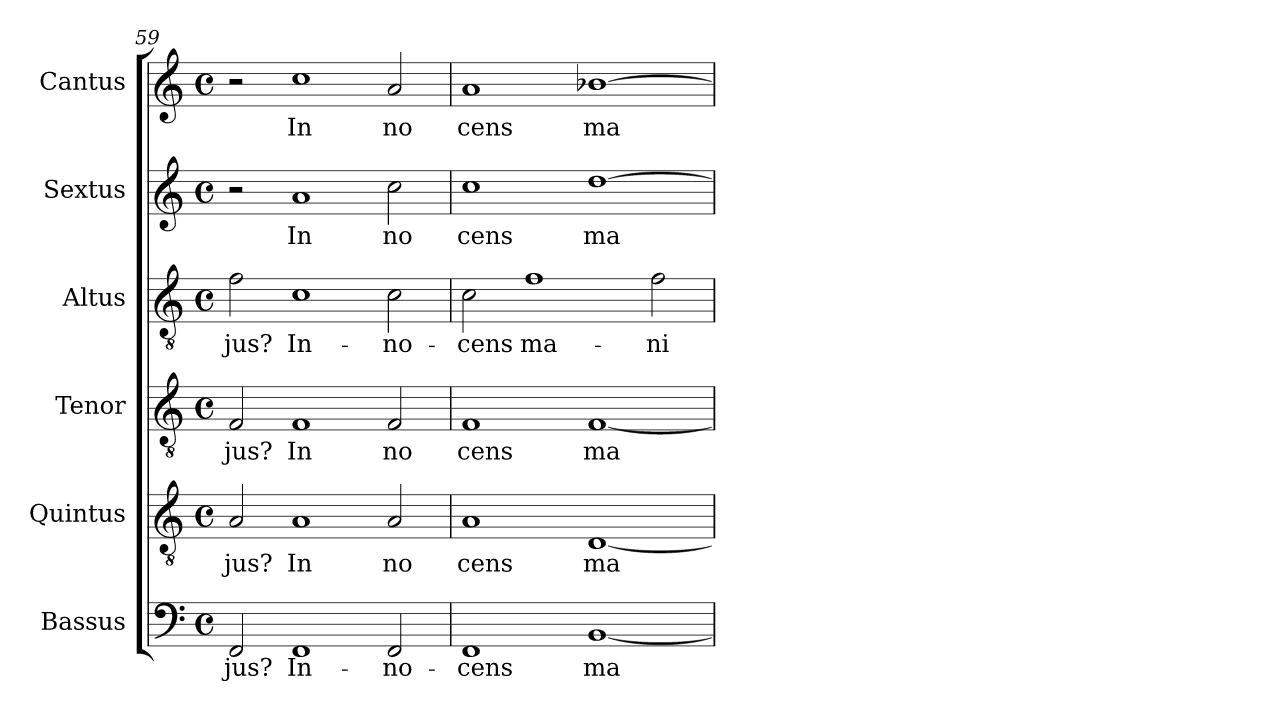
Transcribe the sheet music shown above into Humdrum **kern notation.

**kern	**text	**kern	**text	**kern	**text	**kern	**text	**kern	**text	**kern	**text
*part6	*part6	*part5	*part5	*part4	*part4	*part3	*part3	*part2	*part2	*part1	*part1
*staff6	*staff6	*staff5	*staff5	*staff4	*staff4	*staff3	*staff3	*staff2	*staff2	*staff1	*staff1
*I"Bassus	*	*I"Quintus	*	*I"Tenor	*	*I"Altus	*	*I"Sextus	*	*I"Cantus	*
*clefF4	*	*clefGv2	*	*clefGv2	*	*clefGv2	*	*clefG2	*	*clefG2	*
*M4/4	*	*M4/4	*	*M4/4	*	*M4/4	*	*M4/4	*	*M4/4	*
*met(c)	*	*met(c)	*	*met(c)	*	*met(c)	*	*met(c)	*	*met(c)	*
=59	=59	=59	=59	=59	=59	=59	=59	=59	=59	=59	=59
!	!LO:LY:b:cj	!	!LO:LY:b:cj	!	!LO:LY:b:cj	!	!LO:LY:b:cj	!	!	!	!
2FF/	-jus?	2A/	jus?	2F/	jus?	2f\	-jus?	2r	.	2r	.
!	!LO:LY:b:cj	!	!LO:LY:b:cj	!	!LO:LY:b:cj	!	!LO:LY:b:cj	!	!LO:LY:b:cj	!	!LO:LY:b:cj
1FF	In-	1A	In	1F	In	1c	In-	1a	In	1cc	In
!	!LO:LY:b:cj	!	!LO:LY:b:cj	!	!LO:LY:b:cj	!	!LO:LY:b:cj	!	!LO:LY:b:cj	!	!LO:LY:b:cj
2FF/	-no-	2A/	no	2F/	no	2c\	-no-	2cc\	no	2a/	no
=60	=60	=60	=60	=60	=60	=60	=60	=60	=60	=60	=60
!	!LO:LY:b:cj	!	!LO:LY:b:cj	!	!LO:LY:b:cj	!	!LO:LY:b:cj	!	!LO:LY:b:cj	!	!LO:LY:b:cj
1FF	-cens	1A	cens	1F	cens	2c\	-cens	1cc	cens	1a	cens
!	!	!	!	!	!	!	!LO:LY:b:cj	!	!	!	!
.	.	.	.	.	.	1f	ma-	.	.	.	.
!	!LO:LY:b:cj	!	!LO:LY:b:cj	!	!LO:LY:b:cj	!	!	!	!LO:LY:b:cj	!	!LO:LY:b:cj
[>1BB	ma-	[>1D	ma	[>1F	ma	.	.	[>1dd	ma	[>1b-X	ma
!	!	!	!	!	!	!	!LO:LY:b:cj	!	!	!	!
.	.	.	.	.	.	2f\	-ni-	.	.	.	.
=	=	=	=	=	=	=	=	=	=	=	=
*-	*-	*-	*-	*-	*-	*-	*-	*-	*-	*-	*-
